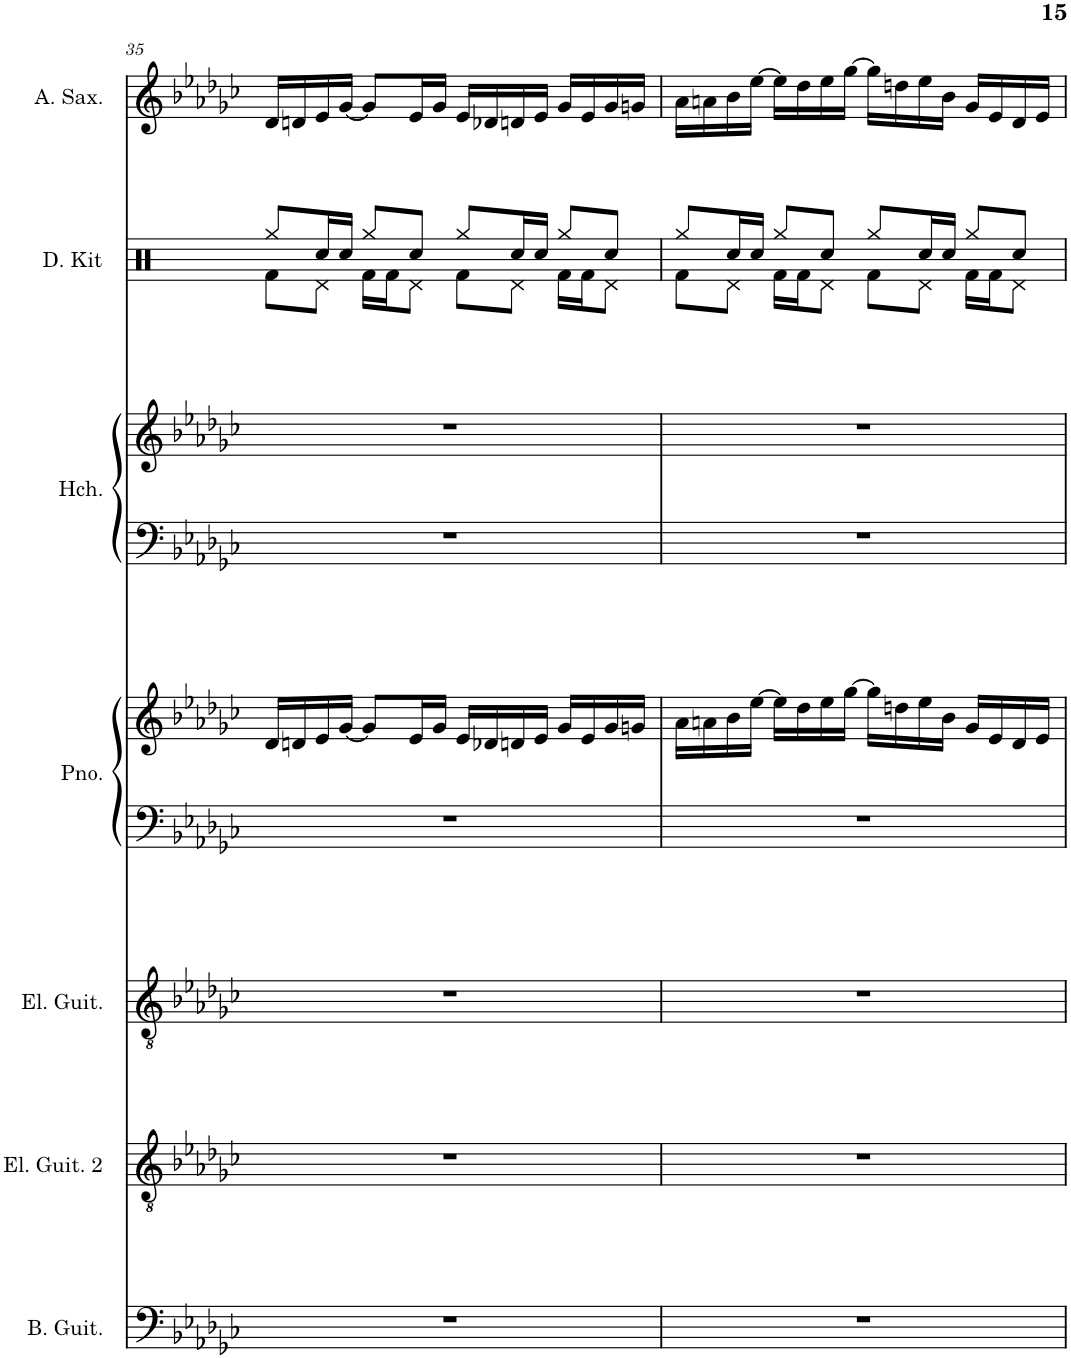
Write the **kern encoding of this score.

**kern	**kern	**kern	**kern	**kern	**kern	**kern	**kern	**kern
*part7	*part6	*part5	*part4	*part4	*part3	*part3	*part2	*part1
*staff9	*staff8	*staff7	*staff6	*staff5	*staff4	*staff3	*staff2	*staff1
*I"Bass Guitar	*I"Electric Guitar 2	*I"Electric Guitar	*I"Piano	*	*I"Harpsichord	*	*I"Drum Kit	*I"Alto Saxophone
*I'B. Guit.	*I'El. Guit. 2	*I'El. Guit.	*I'Pno.	*	*I'Hch.	*	*I'D. Kit	*I'A. Sax.
!!LO:PB:g=z
*clefF4	*clefGv2	*clefGv2	*clefF4	*clefG2	*clefF4	*clefG2	*clefX	*clefG2
*	*	*	*	*	*	*	*	*ITrd5c9
*k[b-e-a-d-g-c-]	*k[b-e-a-d-g-c-]	*k[b-e-a-d-g-c-]	*k[b-e-a-d-g-c-]	*k[b-e-a-d-g-c-]	*k[b-e-a-d-g-c-]	*k[b-e-a-d-g-c-]	*k[]	*k[b-e-a-d-g-c-]
*M4/4	*M4/4	*M4/4	*M4/4	*M4/4	*M4/4	*M4/4	*M4/4	*M4/4
=35	=35	=35	=35	=35	=35	=35	=35	=35
*	*	*	*	*	*	*	*^	*
1r	1r	1r	1r	16d-/LL	1r	1r	8Rgg/L	8Rf\L	16d-/LL
.	.	.	.	16dn/	.	.	.	.	16dn/
.	.	.	.	16e-/	.	.	16Rcc/L	8Rd\J	16e-/
.	.	.	.	[16g-/JJ	.	.	16Rcc/JJ	.	[16g-/JJ
.	.	.	.	8g-/L]	.	.	8Rgg/L	16Rf\LL	8g-/L]
.	.	.	.	.	.	.	.	16Rf\J	.
.	.	.	.	16e-/L	.	.	8Rcc/J	8Rd\J	16e-/L
.	.	.	.	16g-/JJ	.	.	.	.	16g-/JJ
.	.	.	.	16e-/LL	.	.	8Rgg/L	8Rf\L	16e-/LL
.	.	.	.	16d-X/	.	.	.	.	16d-X/
.	.	.	.	16dn/	.	.	16Rcc/L	8Rd\J	16dn/
.	.	.	.	16e-/JJ	.	.	16Rcc/JJ	.	16e-/JJ
.	.	.	.	16g-/LL	.	.	8Rgg/L	16Rf\LL	16g-/LL
.	.	.	.	16e-/	.	.	.	16Rf\J	16e-/
.	.	.	.	16g-/	.	.	8Rcc/J	8Rd\J	16g-/
.	.	.	.	16gn/JJ	.	.	.	.	16gn/JJ
=36	=36	=36	=36	=36	=36	=36	=36	=36	=36
1r	1r	1r	1r	16a-\LL	1r	1r	8Rgg/L	8Rf\L	16a-\LL
.	.	.	.	16an\	.	.	.	.	16an\
.	.	.	.	16b-\	.	.	16Rcc/L	8Rd\J	16b-\
.	.	.	.	[16ee-\JJ	.	.	16Rcc/JJ	.	[16ee-\JJ
.	.	.	.	16ee-\LL]	.	.	8Rgg/L	16Rf\LL	16ee-\LL]
.	.	.	.	16dd-\	.	.	.	16Rf\J	16dd-\
.	.	.	.	16ee-\	.	.	8Rcc/J	8Rd\J	16ee-\
.	.	.	.	[16gg-\JJ	.	.	.	.	[16gg-\JJ
.	.	.	.	16gg-\LL]	.	.	8Rgg/L	8Rf\L	16gg-\LL]
.	.	.	.	16ddn\	.	.	.	.	16ddn\
.	.	.	.	16ee-\	.	.	16Rcc/L	8Rd\J	16ee-\
.	.	.	.	16b-\JJ	.	.	16Rcc/JJ	.	16b-\JJ
.	.	.	.	16g-/LL	.	.	8Rgg/L	16Rf\LL	16g-/LL
.	.	.	.	16e-/	.	.	.	16Rf\J	16e-/
.	.	.	.	16d-/	.	.	8Rcc/J	8Rd\J	16d-/
.	.	.	.	16e-/JJ	.	.	.	.	16e-/JJ
*	*	*	*	*	*	*	*v	*v	*
=	=	=	=	=	=	=	=	=
*-	*-	*-	*-	*-	*-	*-	*-	*-
